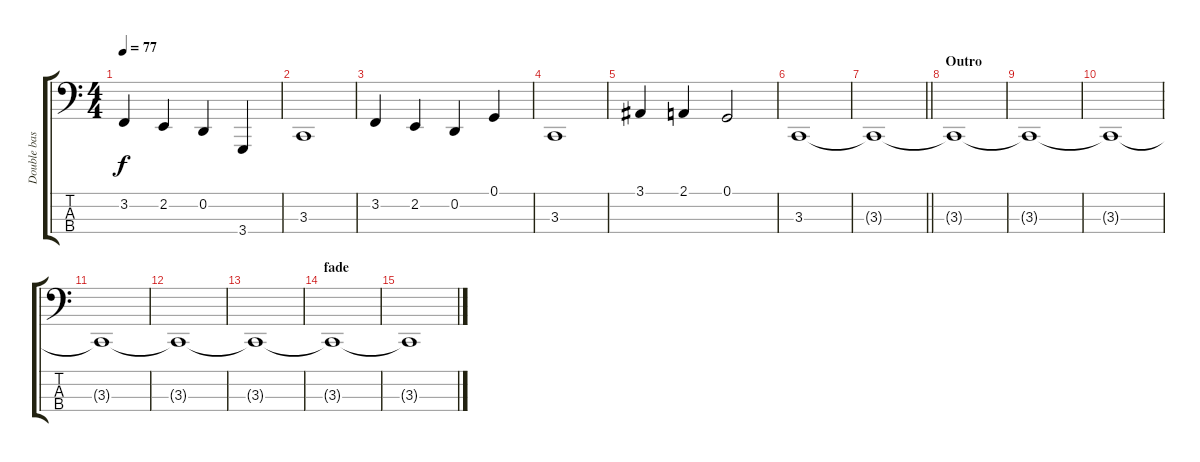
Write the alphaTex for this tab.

\track ("Double bass (played with a bow)" "Double bas") {instrument stringensemble1}
\staff {score tabs}
\tuning (G2 D2 A1 E1) {hide}
\ts (4 4)
\tempo 77
\clef f4
\ks c
3.2.4{dy f} 2.2.4 0.2.4 3.4.4 |
3.3.1 |
3.2.4 2.2.4 0.2.4 0.1.4 |
3.3.1 |
3.1.4 2.1.4 0.1.2 |
3.3.1{volume 16} |
\barLineRight lightlight
3.3{t}.1 |
\section ("" "Outro")
3.3{t}.1 |
3.3{t}.1 |
3.3{t}.1 |
3.3{t}.1 |
3.3{t}.1 |
3.3{t}.1 |
\section ("" "fade")
3.3{t}.1{volume 0} |
3.3{t}.1
